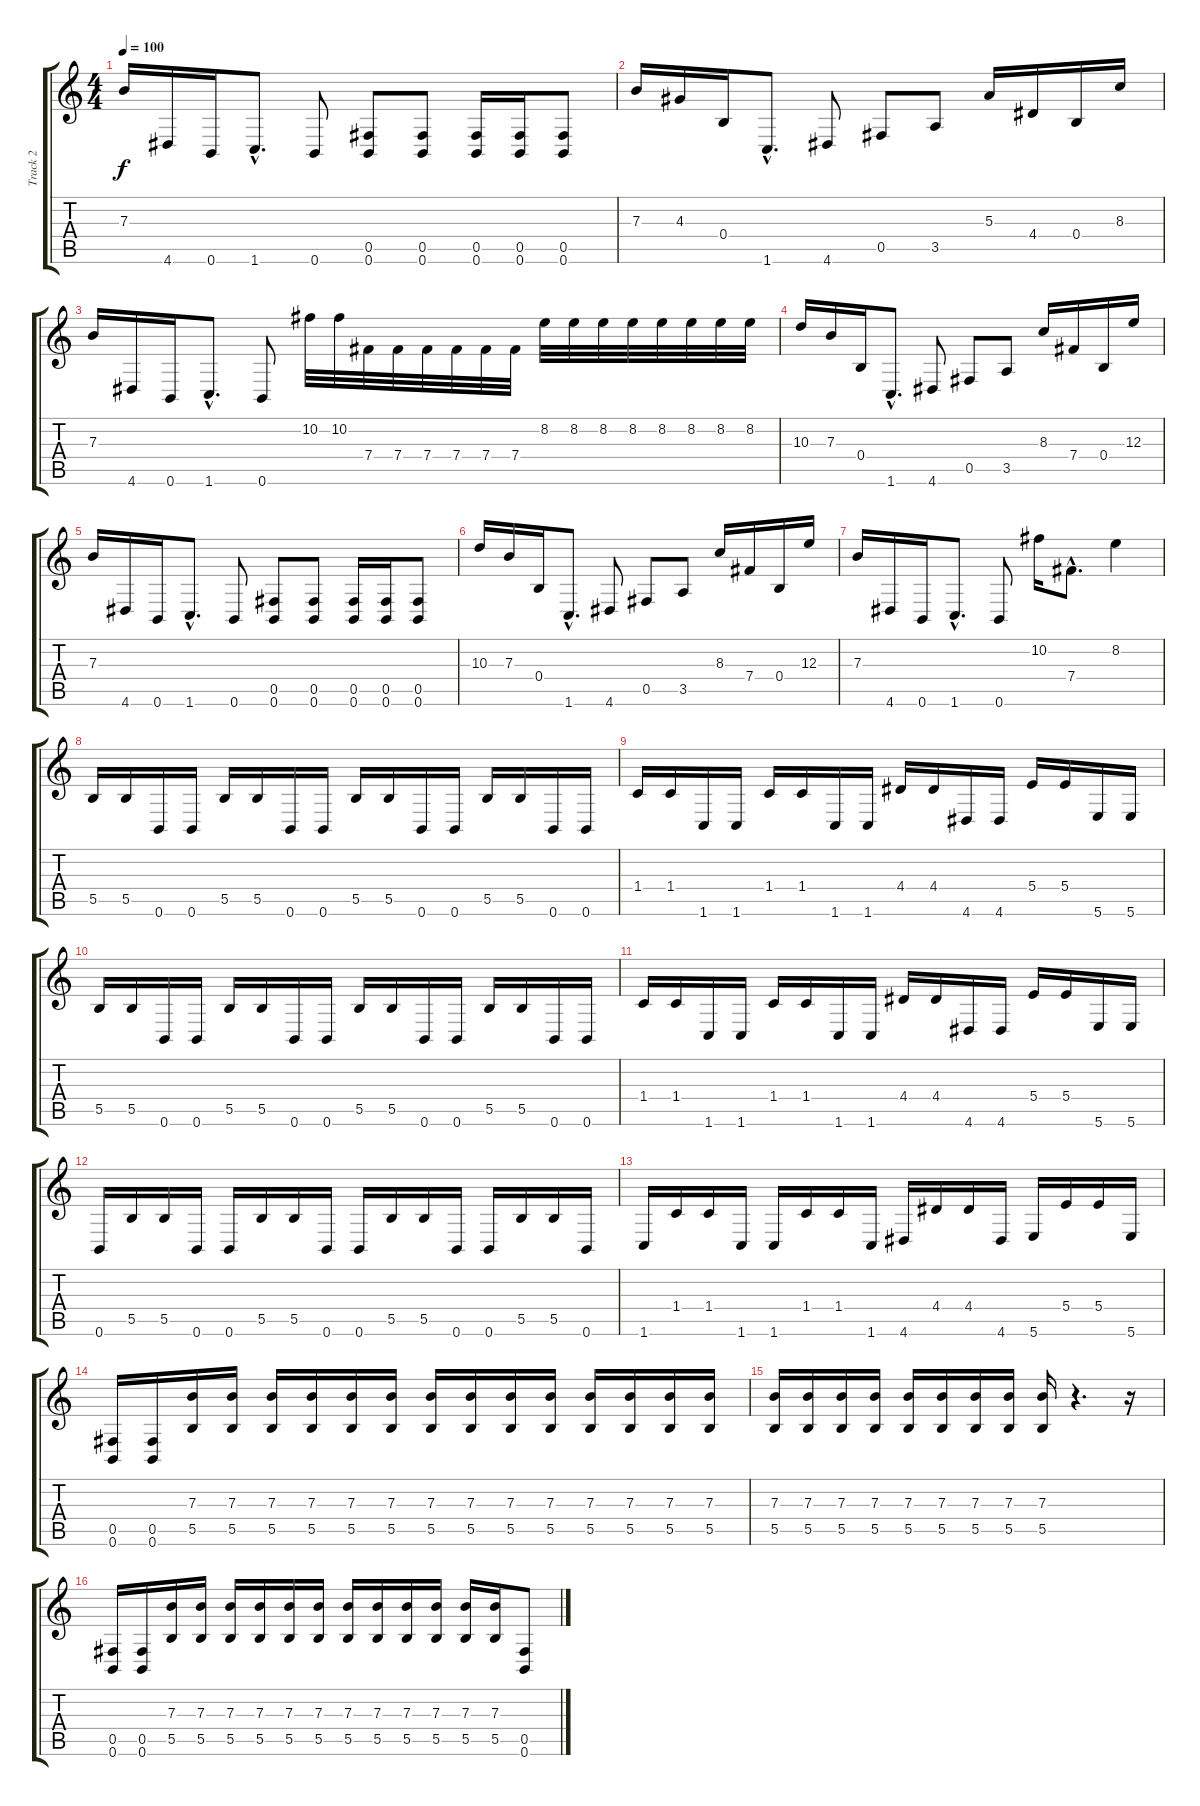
\track ("Track 2" "Track 2") {instrument distortionguitar}
\staff {score tabs}
\tuning (Db4 Ab3 E3 B2 Gb2 B1) {hide}
\ts (4 4)
\tempo 100
\clef g2
\ks c
7.3.16{dy f} 4.6.16 0.6.16 1.6{hac}.8{d} 0.6.8 (0.5 0.6).8 (0.5 0.6).8 (0.5 0.6).16 (0.5 0.6).16 (0.5 0.6).8 |
7.3.16 4.3.16 0.4.16 1.6{hac}.8{d} 4.6.8 0.5.8 3.5.8 5.3.16 4.4.16 0.4.16 8.3.16 |
7.3.16 4.6.16 0.6.16 1.6{hac}.8{d} 0.6.8 10.2.32 10.2.32 7.4.32 7.4.32 7.4.32 7.4.32 7.4.32 7.4.32 8.2.32 8.2.32 8.2.32 8.2.32 8.2.32 8.2.32 8.2.32 8.2.32 |
10.3.16 7.3.16 0.4.16 1.6{hac}.8{d} 4.6.8 0.5.8 3.5.8 8.3.16 7.4.16 0.4.16 12.3.16 |
7.3.16 4.6.16 0.6.16 1.6{hac}.8{d} 0.6.8 (0.5 0.6).8 (0.5 0.6).8 (0.5 0.6).16 (0.5 0.6).16 (0.5 0.6).8 |
10.3.16 7.3.16 0.4.16 1.6{hac}.8{d} 4.6.8 0.5.8 3.5.8 8.3.16 7.4.16 0.4.16 12.3.16 |
7.3.16 4.6.16 0.6.16 1.6{hac}.8{d} 0.6.8 10.2.16 7.4{hac}.8{d} 8.2.4 |
5.5.16 5.5.16 0.6.16 0.6.16 5.5.16 5.5.16 0.6.16 0.6.16 5.5.16 5.5.16 0.6.16 0.6.16 5.5.16 5.5.16 0.6.16 0.6.16 |
1.4.16 1.4.16 1.6.16 1.6.16 1.4.16 1.4.16 1.6.16 1.6.16 4.4.16 4.4.16 4.6.16 4.6.16 5.4.16 5.4.16 5.6.16 5.6.16 |
5.5.16 5.5.16 0.6.16 0.6.16 5.5.16 5.5.16 0.6.16 0.6.16 5.5.16 5.5.16 0.6.16 0.6.16 5.5.16 5.5.16 0.6.16 0.6.16 |
1.4.16 1.4.16 1.6.16 1.6.16 1.4.16 1.4.16 1.6.16 1.6.16 4.4.16 4.4.16 4.6.16 4.6.16 5.4.16 5.4.16 5.6.16 5.6.16 |
0.6.16 5.5.16 5.5.16 0.6.16 0.6.16 5.5.16 5.5.16 0.6.16 0.6.16 5.5.16 5.5.16 0.6.16 0.6.16 5.5.16 5.5.16 0.6.16 |
1.6.16 1.4.16 1.4.16 1.6.16 1.6.16 1.4.16 1.4.16 1.6.16 4.6.16 4.4.16 4.4.16 4.6.16 5.6.16 5.4.16 5.4.16 5.6.16 |
(0.5 0.6).16 (0.5 0.6).16 (7.3 5.5).16 (7.3 5.5).16 (7.3 5.5).16 (7.3 5.5).16 (7.3 5.5).16 (7.3 5.5).16 (7.3 5.5).16 (7.3 5.5).16 (7.3 5.5).16 (7.3 5.5).16 (7.3 5.5).16 (7.3 5.5).16 (7.3 5.5).16 (7.3 5.5).16 |
(7.3 5.5).16 (7.3 5.5).16 (7.3 5.5).16 (7.3 5.5).16 (7.3 5.5).16 (7.3 5.5).16 (7.3 5.5).16 (7.3 5.5).16 (7.3 5.5).16 r.4{d} r.16 |
(0.5 0.6).16 (0.5 0.6).16 (7.3 5.5).16 (7.3 5.5).16 (7.3 5.5).16 (7.3 5.5).16 (7.3 5.5).16 (7.3 5.5).16 (7.3 5.5).16 (7.3 5.5).16 (7.3 5.5).16 (7.3 5.5).16 (7.3 5.5).16 (7.3 5.5).16 (0.5 0.6).8
